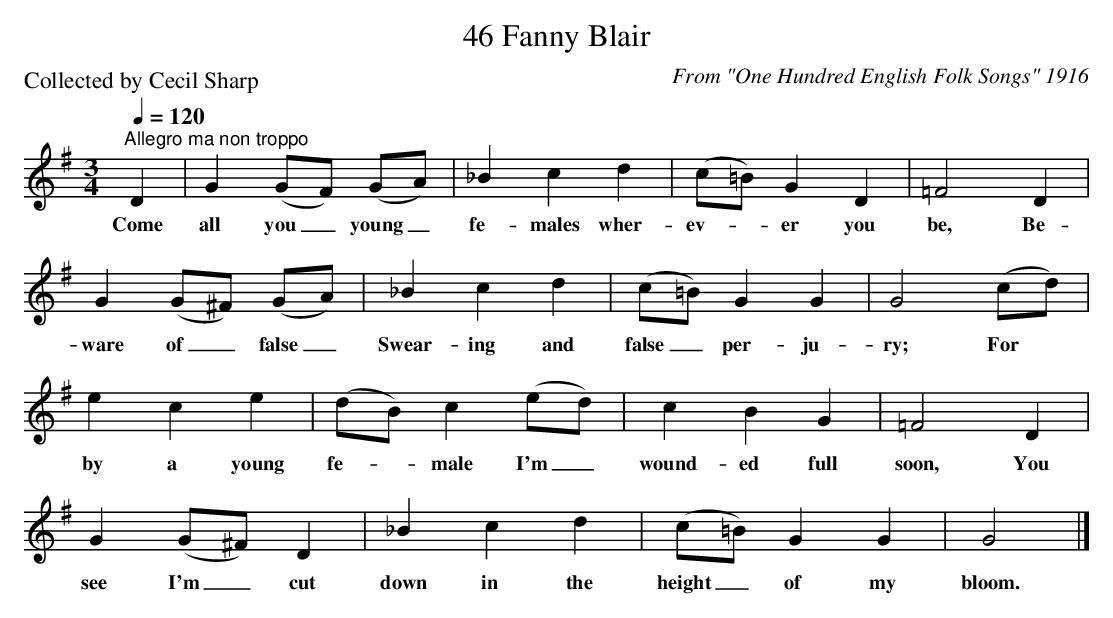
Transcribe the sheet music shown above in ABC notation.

X:1
T:46 Fanny Blair
C:From "One Hundred English Folk Songs" 1916
P:Collected by Cecil Sharp
Q:1/4=120
L:1/4
M:3/4
K:G
"^Allegro ma non troppo" D | G (G/F/) (G/A/) | _B c d | (c/=B/) G D | =F2 D |$ G (G/^F/) (G/A/) |
w: Come|all you _ young _|fe- males wher-|ev- * er you|be, Be-|ware of _ false _|
_B c d | (c/=B/) G G | G2 (c/d/) |$ e c e | (d/B/) c (e/d/) | c B G | =F2 D |$ G (G/^F/) D |
w: Swear- ing and|false _ per- ju-|ry; For *|by a young|fe- * male I'm _|wound- ed full|soon, You|see I'm _ cut|
_B c d | (c/=B/) G G | G2 |]
w: down in the|height _ of my|bloom.|
